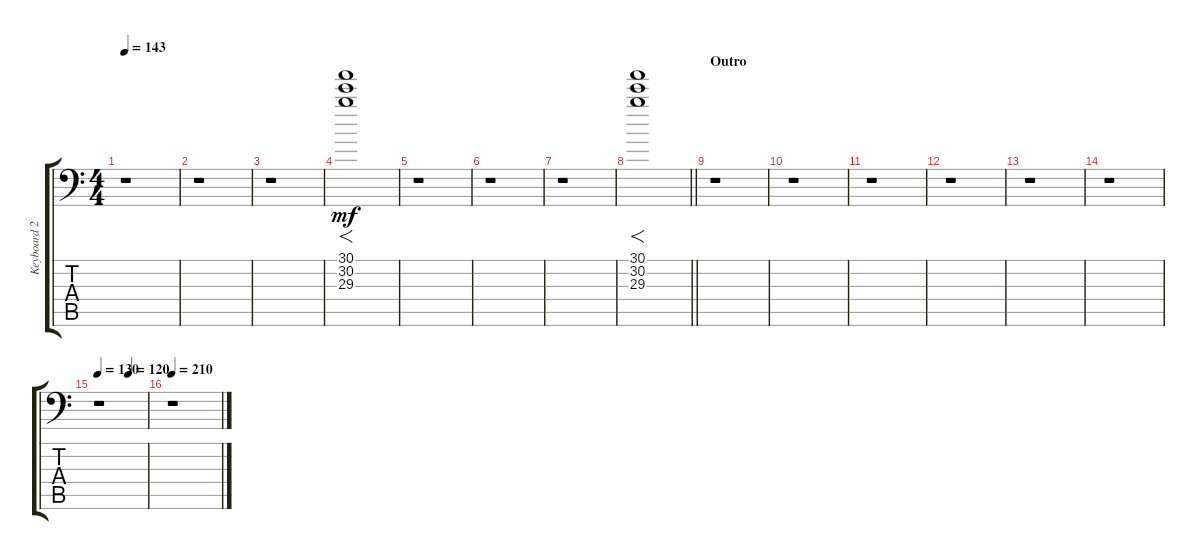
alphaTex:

\track ("Keyboard 2" "Keyboard 2") {instrument lead2sawtooth}
\staff {score tabs}
\tuning (Eb4 Bb3 Gb3 Db3 Ab2 Eb1) {hide}
\ts (4 4)
\tempo 143
\clef f4
\ks c
r.1{dy mf} |
r.1 |
r.1 |
(30.1 30.2 29.3).1{f instrument synthstrings1} |
r.1 |
r.1 |
r.1 |
\barLineRight lightlight
(30.1 30.2 29.3).1{f instrument synthstrings1} |
\section ("" "Outro")
r.1 |
r.1 |
r.1 |
r.1 |
r.1 |
r.1 |
\tempo 130
\tempo (120 0.625)
r.1 |
\tempo 210
r.1
